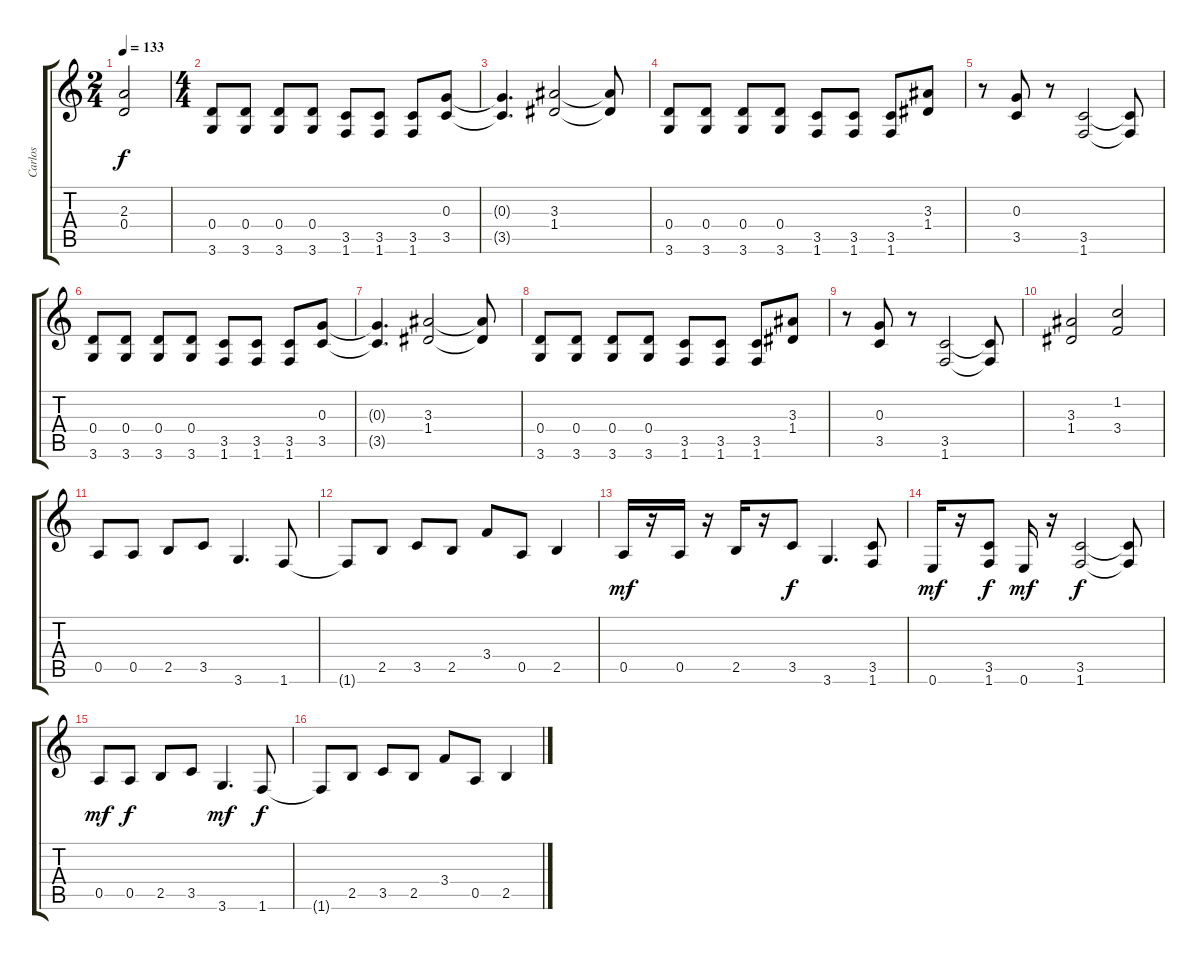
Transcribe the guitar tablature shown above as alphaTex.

\track ("Carlos" "Carlos") {instrument distortionguitar}
\staff {score tabs}
\tuning (E4 B3 G3 D3 A2 E2) {hide}
\ts (2 4)
\tempo 133
\clef g2
\ks c
(2.3{t} 0.4{t}).2{dy f} |
\ts (4 4)
(0.4 3.6).8 (0.4 3.6).8 (0.4 3.6).8 (0.4 3.6).8 (3.5 1.6).8 (3.5 1.6).8 (3.5 1.6).8 (0.3 3.5).8 |
(0.3{t} 3.5{t}).4{d} (3.3 1.4).2 (3.3{t} 1.4{t}).8 |
(0.4 3.6).8 (0.4 3.6).8 (0.4 3.6).8 (0.4 3.6).8 (3.5 1.6).8 (3.5 1.6).8 (3.5 1.6).8 (3.3 1.4).8 |
r.8 (0.3 3.5).8 r.8 (3.5 1.6).2 (3.5{t} 1.6{t}).8 |
(0.4 3.6).8 (0.4 3.6).8 (0.4 3.6).8 (0.4 3.6).8 (3.5 1.6).8 (3.5 1.6).8 (3.5 1.6).8 (0.3 3.5).8 |
(0.3{t} 3.5{t}).4{d} (3.3 1.4).2 (3.3{t} 1.4{t}).8 |
(0.4 3.6).8 (0.4 3.6).8 (0.4 3.6).8 (0.4 3.6).8 (3.5 1.6).8 (3.5 1.6).8 (3.5 1.6).8 (3.3 1.4).8 |
r.8 (0.3 3.5).8 r.8 (3.5 1.6).2 (3.5{t} 1.6{t}).8 |
(3.3 1.4).2 (1.2 3.4).2 |
0.5.8 0.5.8 2.5.8 3.5.8 3.6.4{d} 1.6.8 |
1.6{t}.8 2.5.8 3.5.8 2.5.8 3.4.8 0.5.8 2.5.4 |
0.5.16{dy mf} r.16 0.5.16 r.16 2.5.16 r.16 3.5.8{dy f} 3.6.4{d} (3.5 1.6).8 |
0.6.16{dy mf} r.16 (3.5 1.6).8{dy f} 0.6.16{dy mf} r.16 (3.5 1.6).2{dy f} (3.5{t} 1.6{t}).8 |
0.5.8{dy mf} 0.5.8{dy f} 2.5.8 3.5.8 3.6.4{d dy mf} 1.6.8{dy f} |
1.6{t}.8 2.5.8 3.5.8 2.5.8 3.4.8 0.5.8 2.5.4
